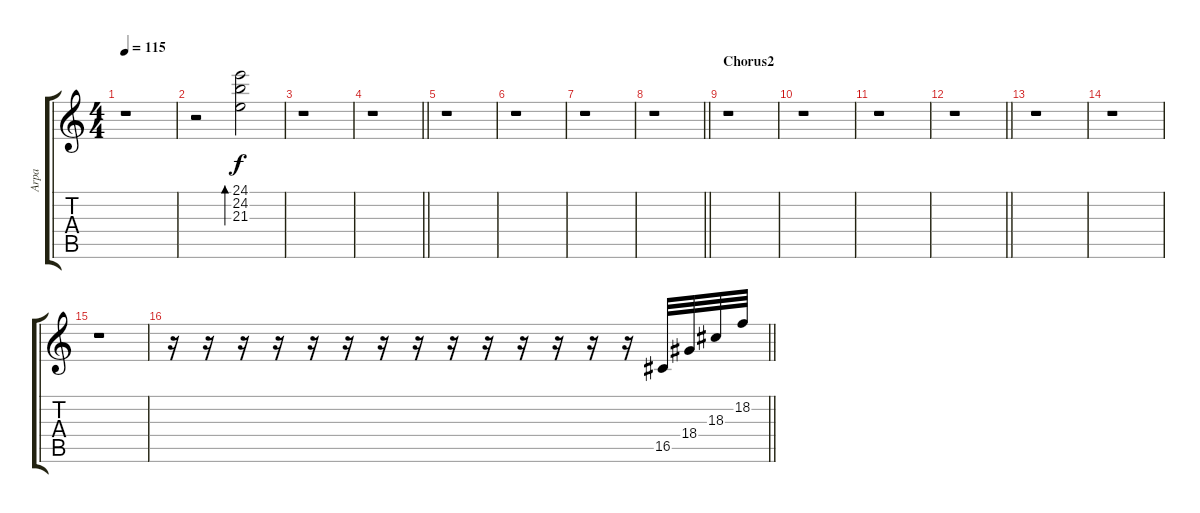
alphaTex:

\track ("Arpa" "Arpa") {instrument orchestralharp}
\staff {score tabs}
\tuning (E4 B3 G3 D3 A2 E2) {hide}
\ts (4 4)
\tempo 115
\clef g2
\ks c
r.1{dy f} |
r.2 (24.1 24.2 21.3).2{bd 240 volume 6 instrument fx3crystal} |
r.1{volume 16 balance 8 instrument orchestralharp} |
\barLineRight lightlight
r.1 |
r.1 |
r.1 |
r.1 |
\barLineRight lightlight
r.1 |
\section ("" "Chorus2")
r.1 |
r.1 |
r.1 |
\barLineRight lightlight
r.1 |
r.1 |
r.1 |
r.1 |
\barLineRight lightlight
r.16 r.16 r.16 r.16 r.16 r.16 r.16 r.16 r.16 r.16 r.16 r.16 r.16 r.16 16.5.32 18.4.32 18.3.32 18.2.32
